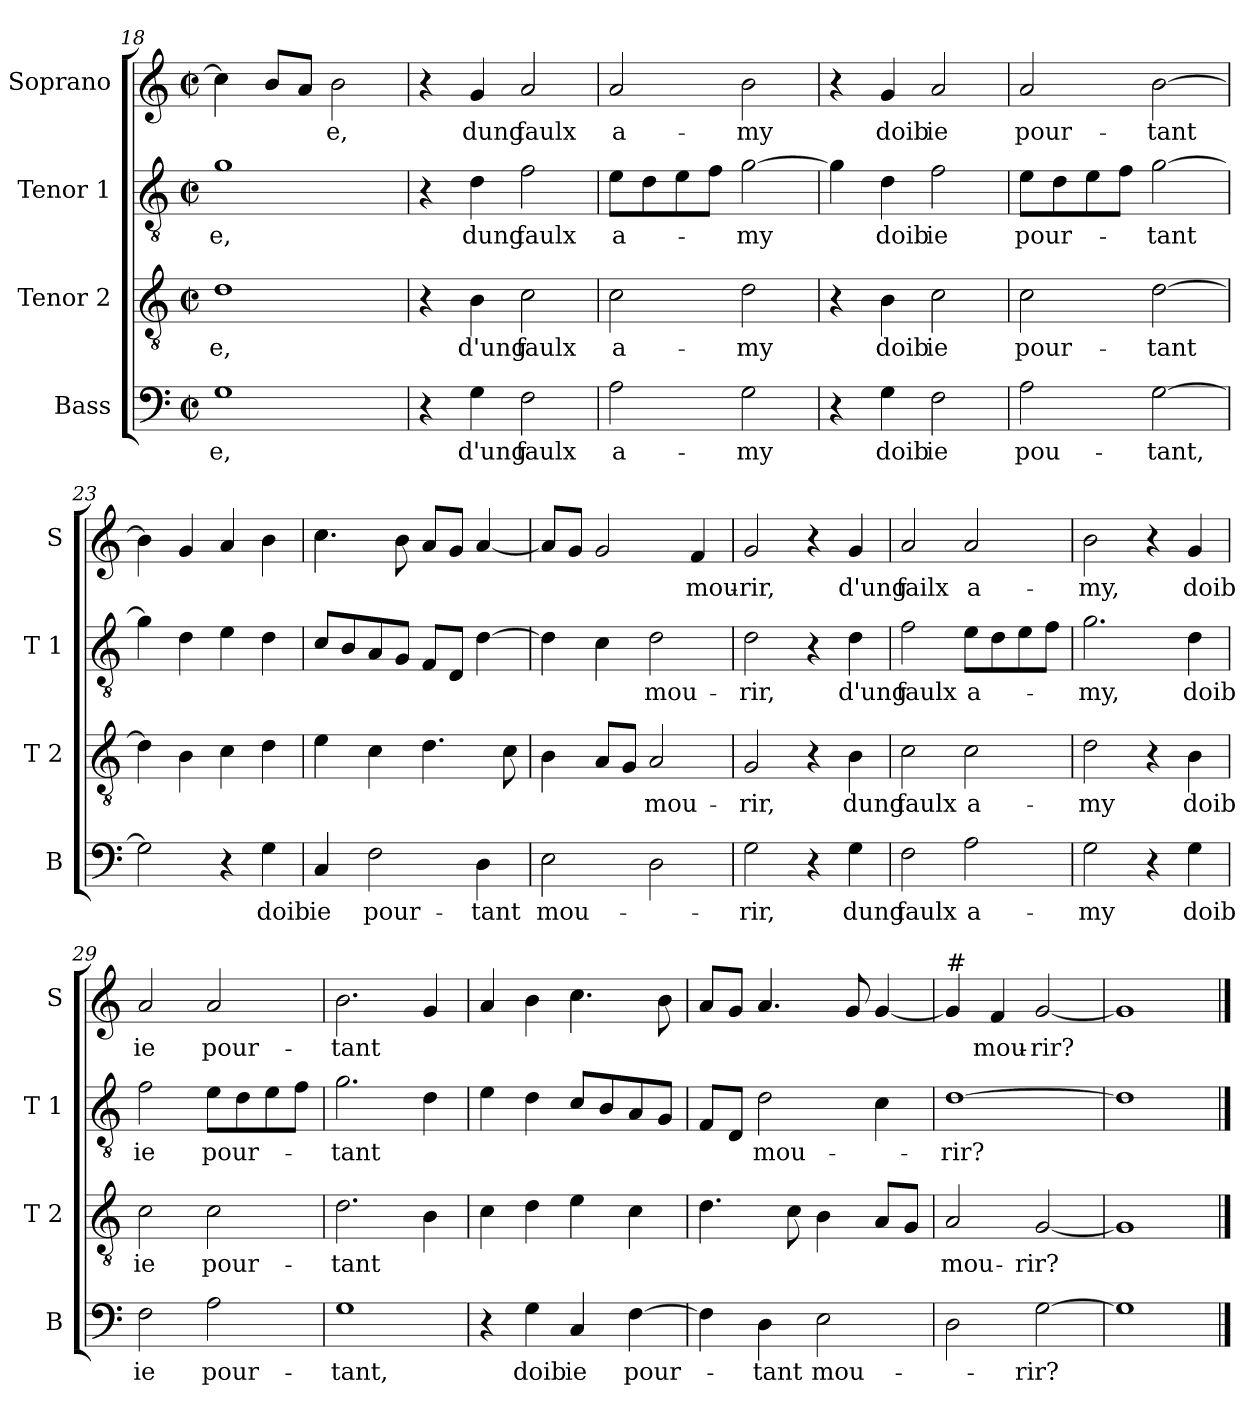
**kern	**text	**kern	**text	**kern	**text	**kern	**text
*part4	*part4	*part3	*part3	*part2	*part2	*part1	*part1
*staff4	*staff4	*staff3	*staff3	*staff2	*staff2	*staff1	*staff1
*I"Bass	*	*I"Tenor 2	*	*I"Tenor 1	*	*I"Soprano	*
*I'B	*	*I'T 2	*	*I'T 1	*	*I'S	*
*clefF4	*	*clefGv2	*	*clefGv2	*	*clefG2	*
*k[]	*	*k[]	*	*k[]	*	*k[]	*
*C:	*	*C:	*	*C:	*	*C:	*
*M2/2	*	*M2/2	*	*M2/2	*	*M2/2	*
*met(c|)	*	*met(c|)	*	*met(c|)	*	*met(c|)	*
=18	=18	=18	=18	=18	=18	=18	=18
!	!LO:LY:b	!	!LO:LY:b	!	!LO:LY:b	!	!
1G	-e,	1d	-e,	1g	e,	4cc\]	.
.	.	.	.	.	.	8b/L	.
.	.	.	.	.	.	8a/J	.
!	!	!	!	!	!	!	!LO:LY:b
.	.	.	.	.	.	2b\	-e,
=19	=19	=19	=19	=19	=19	=19	=19
4r	.	4r	.	4r	.	4r	.
!	!LO:LY:b	!	!LO:LY:b	!	!LO:LY:b	!	!LO:LY:b
4G\	d'ung	4B\	d'ung	4d\	dung	4g/	dung
!	!LO:LY:b	!	!LO:LY:b	!	!LO:LY:b	!	!LO:LY:b
2F\	faulx	2c\	faulx	2f\	faulx	2a/	faulx
!!LO:LB:g=z
=20	=20	=20	=20	=20	=20	=20	=20
!	!LO:LY:b	!	!LO:LY:b	!	!LO:LY:b	!	!LO:LY:b
2A\	a-	2c\	a-	8e\L	a-	2a/	a-
.	.	.	.	8d\	.	.	.
.	.	.	.	8e\	.	.	.
.	.	.	.	8f\J	.	.	.
!	!LO:LY:b	!	!LO:LY:b	!	!LO:LY:b	!	!LO:LY:b
2G\	-my	2d\	-my	[2g\	-my	2b\	-my
=21	=21	=21	=21	=21	=21	=21	=21
4r	.	4r	.	4g\]	.	4r	.
!	!LO:LY:b	!	!LO:LY:b	!	!LO:LY:b	!	!LO:LY:b
4G\	doib	4B\	doib	4d\	doib	4g/	doib
!	!LO:LY:b	!	!LO:LY:b	!	!LO:LY:b	!	!LO:LY:b
2F\	ie	2c\	ie	2f\	ie	2a/	ie
=22	=22	=22	=22	=22	=22	=22	=22
!	!LO:LY:b	!	!LO:LY:b	!	!LO:LY:b	!	!LO:LY:b
2A\	pou-	2c\	pour-	8e\L	pour-	2a/	pour-
.	.	.	.	8d\	.	.	.
.	.	.	.	8e\	.	.	.
.	.	.	.	8f\J	.	.	.
!	!LO:LY:b	!	!LO:LY:b	!	!LO:LY:b	!	!LO:LY:b
[2G\	-tant,	[2d\	-tant	[2g\	-tant	[2b\	-tant
=23	=23	=23	=23	=23	=23	=23	=23
2G\]	.	4d\]	.	4g\]	.	4b\]	.
.	.	4B\	.	4d\	.	4g/	.
4r	.	4c\	.	4e\	.	4a/	.
!	!LO:LY:b	!	!	!	!	!	!
4G\	doib	4d\	.	4d\	.	4b\	.
=24	=24	=24	=24	=24	=24	=24	=24
!	!LO:LY:b	!	!	!	!	!	!
4C/	ie	4e\	.	8c/L	.	4.cc\	.
.	.	.	.	8B/	.	.	.
!	!LO:LY:b	!	!	!	!	!	!
2F\	pour-	4c\	.	8A/	.	.	.
.	.	.	.	8G/J	.	8b\	.
.	.	4.d\	.	8F/L	.	8a/L	.
.	.	.	.	8D/J	.	8g/J	.
!	!LO:LY:b	!	!	!	!	!	!
4D\	-tant	.	.	[4d\	.	[4a/	.
.	.	8c\	.	.	.	.	.
!!LO:PB:g=z
=25	=25	=25	=25	=25	=25	=25	=25
!	!LO:LY:b	!	!	!	!	!	!
2E\	mou-	4B\	.	4d\]	.	8a/L]	.
.	.	.	.	.	.	8g/J	.
.	.	8A/L	.	4c\	.	2g/	.
.	.	8G/J	.	.	.	.	.
!	!	!	!LO:LY:b	!	!LO:LY:b	!	!
2D\	.	2A/	mou-	2d\	mou-	.	.
!	!	!	!	!	!	!	!LO:LY:b
.	.	.	.	.	.	4f/	mou-
=26	=26	=26	=26	=26	=26	=26	=26
!	!LO:LY:b	!	!LO:LY:b	!	!LO:LY:b	!	!LO:LY:b
2G\	-rir,	2G/	-rir,	2d\	-rir,	2g/	-rir,
4r	.	4r	.	4r	.	4r	.
!	!LO:LY:b	!	!LO:LY:b	!	!LO:LY:b	!	!LO:LY:b
4G\	dung	4B\	dung	4d\	d'ung	4g/	d'ung
=27	=27	=27	=27	=27	=27	=27	=27
!	!LO:LY:b	!	!LO:LY:b	!	!LO:LY:b	!	!LO:LY:b
2F\	faulx	2c\	faulx	2f\	faulx	2a/	failx
!	!LO:LY:b	!	!LO:LY:b	!	!LO:LY:b	!	!LO:LY:b
2A\	a-	2c\	a-	8e\L	a-	2a/	a-
.	.	.	.	8d\	.	.	.
.	.	.	.	8e\	.	.	.
.	.	.	.	8f\J	.	.	.
=28	=28	=28	=28	=28	=28	=28	=28
!	!LO:LY:b	!	!LO:LY:b	!	!LO:LY:b	!	!LO:LY:b
2G\	-my	2d\	-my	2.g\	-my,	2b\	-my,
4r	.	4r	.	.	.	4r	.
!	!LO:LY:b	!	!LO:LY:b	!	!LO:LY:b	!	!LO:LY:b
4G\	doib	4B\	doib	4d\	doib	4g/	doib
=29	=29	=29	=29	=29	=29	=29	=29
!	!LO:LY:b	!	!LO:LY:b	!	!LO:LY:b	!	!LO:LY:b
2F\	ie	2c\	ie	2f\	ie	2a/	ie
!	!LO:LY:b	!	!LO:LY:b	!	!LO:LY:b	!	!LO:LY:b
2A\	pour-	2c\	pour-	8e\L	pour-	2a/	pour-
.	.	.	.	8d\	.	.	.
.	.	.	.	8e\	.	.	.
.	.	.	.	8f\J	.	.	.
!!LO:LB:g=z
=30	=30	=30	=30	=30	=30	=30	=30
!	!LO:LY:b	!	!LO:LY:b	!	!LO:LY:b	!	!LO:LY:b
1G	-tant,	2.d\	-tant	2.g\	-tant	2.b\	-tant
.	.	4B\	.	4d\	.	4g/	.
=31	=31	=31	=31	=31	=31	=31	=31
4r	.	4c\	.	4e\	.	4a/	.
!	!LO:LY:b	!	!	!	!	!	!
4G\	doib	4d\	.	4d\	.	4b\	.
!	!LO:LY:b	!	!	!	!	!	!
4C/	ie	4e\	.	8c/L	.	4.cc\	.
.	.	.	.	8B/	.	.	.
!	!LO:LY:b	!	!	!	!	!	!
[4F\	pour-	4c\	.	8A/	.	.	.
.	.	.	.	8G/J	.	8b\	.
=32	=32	=32	=32	=32	=32	=32	=32
4F\]	.	4.d\	.	8F/L	.	8a/L	.
.	.	.	.	8D/J	.	8g/J	.
!	!LO:LY:b	!	!	!	!LO:LY:b	!	!
4D\	-tant	.	.	2d\	mou-	4.a/	.
.	.	8c\	.	.	.	.	.
!	!LO:LY:b	!	!	!	!	!	!
2E\	mou-	4B\	.	.	.	.	.
.	.	.	.	.	.	8g/	.
.	.	8A/L	.	4c\	.	[4g/	.
.	.	8G/J	.	.	.	.	.
=33	=33	=33	=33	=33	=33	=33	=33
!	!	!	!	!	!	!LO:TX:a:t=#	!
!	!	!	!LO:LY:b	!	!LO:LY:b	!	!
2D\	.	2A/	mou-	[1d	-rir?	4g/]	.
!	!	!	!	!	!	!	!LO:LY:b
.	.	.	.	.	.	4f/	mou-
!	!LO:LY:b	!	!LO:LY:b	!	!	!	!LO:LY:b
[2G\	-rir?	[2G/	-rir?	.	.	[2g/	-rir?
=34	=34	=34	=34	=34	=34	=34	=34
1G]	.	1G]	.	1d]	.	1g]	.
==	==	==	==	==	==	==	==
*-	*-	*-	*-	*-	*-	*-	*-
